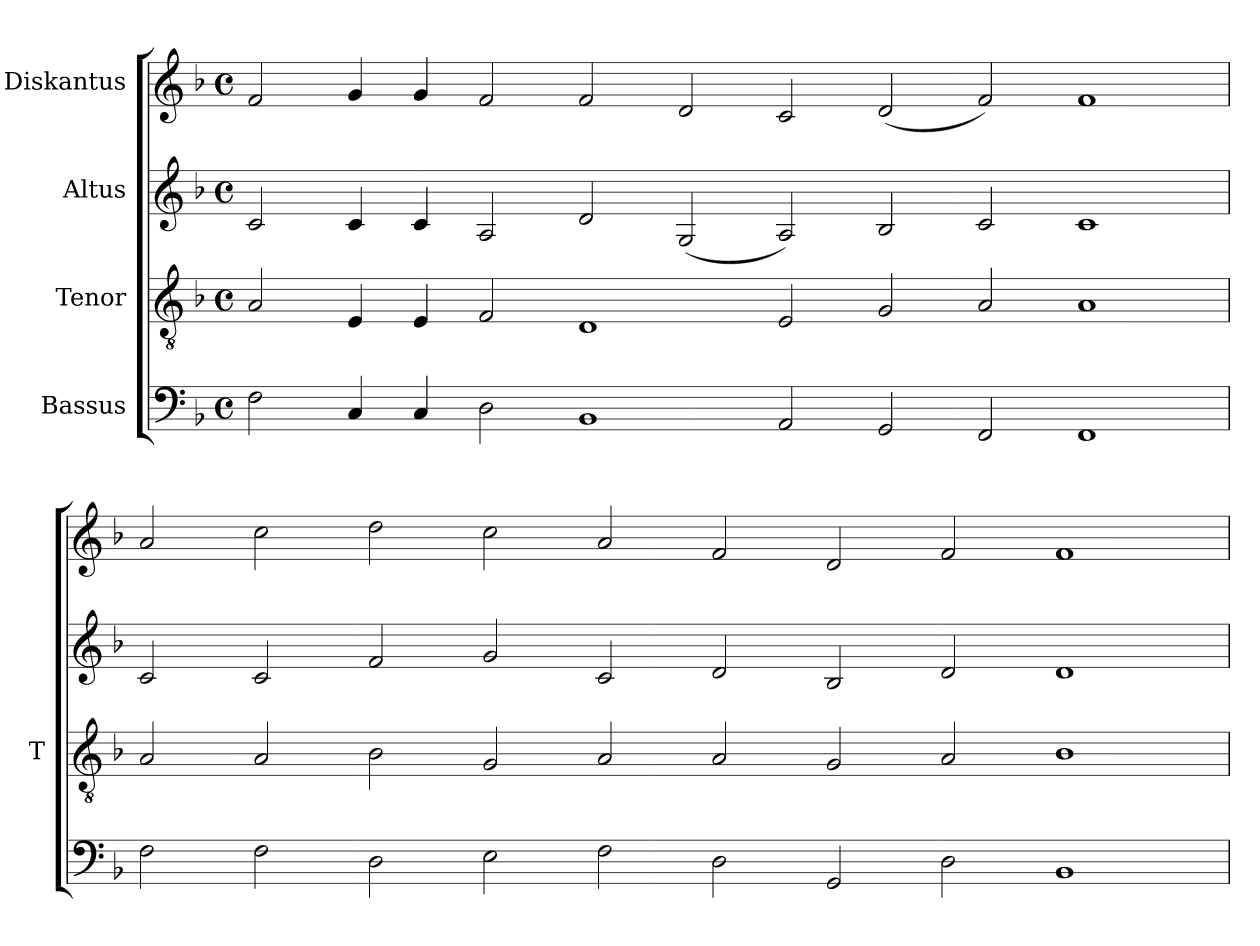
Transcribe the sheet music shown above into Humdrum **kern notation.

**kern	**kern	**kern	**kern
*part4	*part3	*part2	*part1
*staff4	*staff3	*staff2	*staff1
*I"Bassus	*I"Tenor	*I"Altus	*I"Diskantus
*	*I'T	*	*
*clefF4	*clefGv2	*clefG2	*clefG2
*k[b-]	*k[b-]	*k[b-]	*k[b-]
*M2/2	*M2/2	*M2/2	*M2/2
*met(c)	*met(c)	*met(c)	*met(c)
=	=	=	=
2F	2A	2c	2f
4C	4E	4c	4g
4C	4E	4c	4g
2D	2F	2A	2f
1BB-	1D	2d	2f
.	.	(2G	2d
2AA	2E	2A)	2c
2GG	2G	2B-	(2d
2FF	2A	2c	2f)
1FF	1A	1c	1f
=	=	=	=
2F	2A	2c	2a
2F	2A	2c	2cc
2D	2B-	2f	2dd
2E	2G	2g	2cc
2F	2A	2c	2a
2D	2A	2d	2f
2GG	2G	2B-	2d
2D	2A	2d	2f
1BB-	1B-	1d	1f
=	=	=	=
*-	*-	*-	*-
